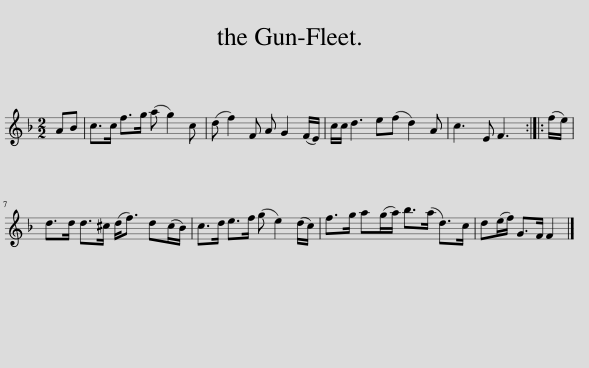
X:1
L:1/8
M:2/2
I:linebreak $
K:F
V:1 treble
V:1
 AB | c>c f>g (a g2) c | (d f2) F A G2 (F/E/) | c/c/ d3 e(f d2) A | c3 E F3 :: %5
 (f/e/) |$ d>d d>^c (d<f) d(c/B/) | c>d e>f (g e2) (d/c/) | f>g a(g/a/) b>(a d>)c | d(e/f/) G>F F2 |] %10
